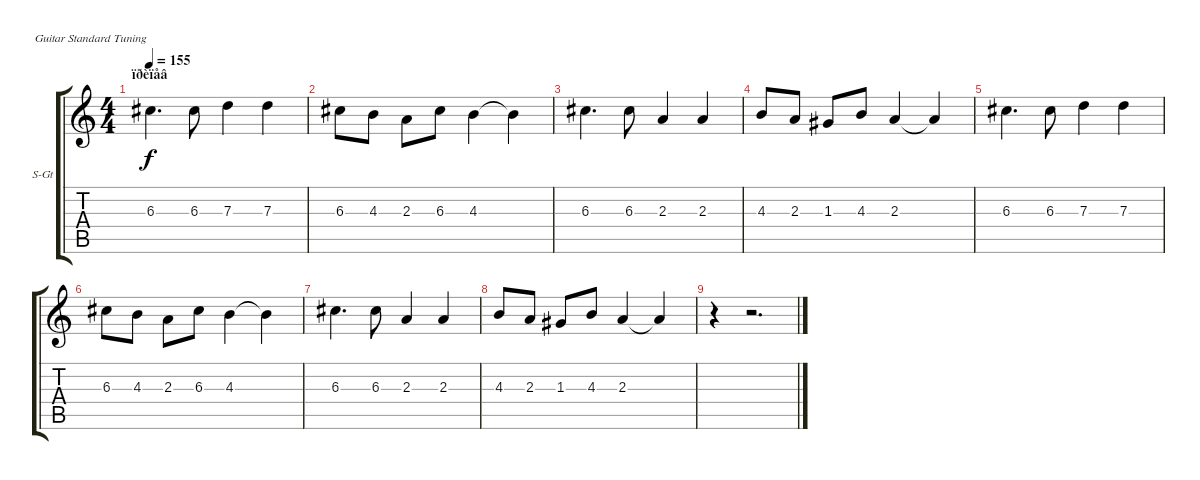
\bracketExtendMode groupsimilarinstruments
\firstSystemTrackNameOrientation horizontal
\otherSystemsTrackNameOrientation horizontal
\track ("trumpet" "S-Gt") {instrument tuba}
\staff {score tabs}
\tuning (E4 B3 G3 D3 A2 E2)
\displaytranspose 12
\ts (4 4)
\section ("" "ïðèïåâ")
\tempo 155
\clef g2
\ks c
6.3.4{d dy f} 6.3.8 7.3.4 7.3.4 |
6.3.8 4.3.8 2.3.8 6.3.8 4.3.4 4.3{t}.4 |
6.3.4{d} 6.3.8 2.3.4 2.3.4 |
4.3.8 2.3.8 1.3.8 4.3.8 2.3.4 2.3{t}.4 |
6.3.4{d} 6.3.8 7.3.4 7.3.4 |
6.3.8 4.3.8 2.3.8 6.3.8 4.3.4 4.3{t}.4 |
6.3.4{d} 6.3.8 2.3.4 2.3.4 |
4.3.8 2.3.8 1.3.8 4.3.8 2.3.4 2.3{t}.4 |
r.4 r.2{d}
